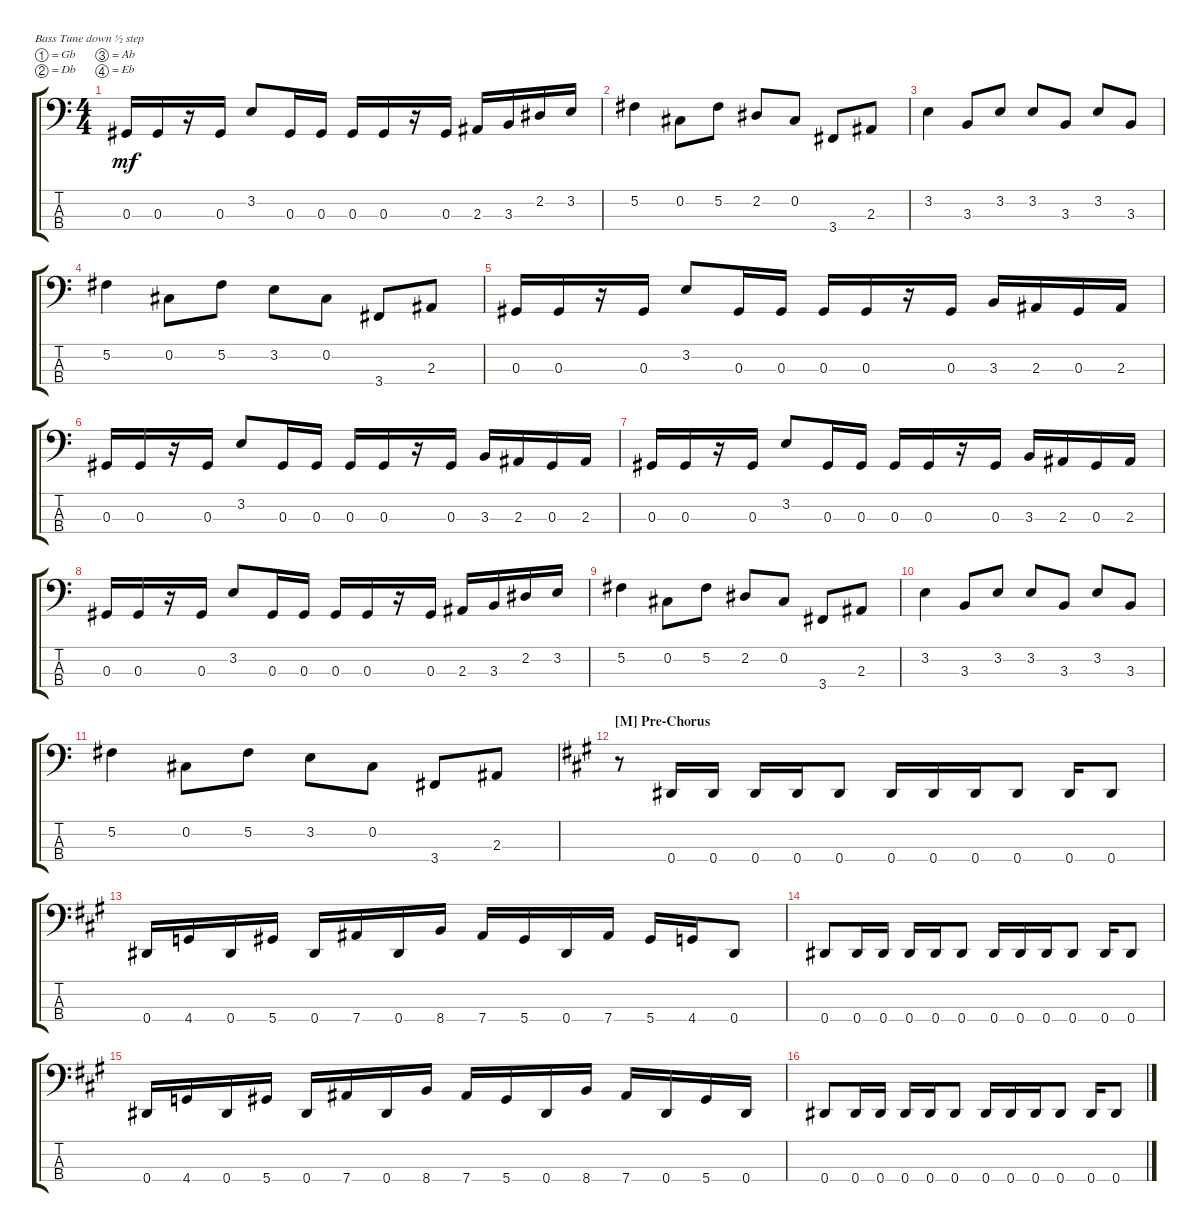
\defaultSystemsLayout 4
\bracketExtendMode groupsimilarinstruments
\singleTrackTrackNamePolicy hidden
\multiTrackTrackNamePolicy hidden
\firstSystemTrackNameOrientation horizontal
\otherSystemsTrackNameOrientation horizontal
\track ("Виталий Дубинин" "E-Bass") {instrument electricbassfinger}
\staff {score tabs}
\tuning (Gb2 Db2 Ab1 Eb1)
\ts (4 4)
\tempo (110 hide)
\clef f4
\scale
1.03909
\ks c
0.3.16{dy mf} 0.3.16 r.16 0.3.16 3.2.8 0.3.16 0.3.16 0.3.16 0.3.16 r.16 0.3.16 2.3.16 3.3.16 2.2.16 3.2.16 |
\scale
0.960908 5.2.4 0.2.8 5.2.8 2.2.8 0.2.8 3.4.8 2.3.8 |
\scale
1.03909 3.2.4 3.3.8 3.2.8 3.2.8 3.3.8 3.2.8 3.3.8 |
\scale
0.960908 5.2.4 0.2.8 5.2.8 3.2.8 0.2.8 3.4.8 2.3.8 |
\scale
1.03909 0.3.16 0.3.16 r.16 0.3.16 3.2.8 0.3.16 0.3.16 0.3.16 0.3.16 r.16 0.3.16 3.3.16 2.3.16 0.3.16 2.3.16 |
\scale
0.960908 0.3.16 0.3.16 r.16 0.3.16 3.2.8 0.3.16 0.3.16 0.3.16 0.3.16 r.16 0.3.16 3.3.16 2.3.16 0.3.16 2.3.16 |
\scale
1.03909 0.3.16 0.3.16 r.16 0.3.16 3.2.8 0.3.16 0.3.16 0.3.16 0.3.16 r.16 0.3.16 3.3.16 2.3.16 0.3.16 2.3.16 |
\scale
0.960908 0.3.16 0.3.16 r.16 0.3.16 3.2.8 0.3.16 0.3.16 0.3.16 0.3.16 r.16 0.3.16 2.3.16 3.3.16 2.2.16 3.2.16 |
\scale
1.03909 5.2.4 0.2.8 5.2.8 2.2.8 0.2.8 3.4.8 2.3.8 |
\scale
0.960908 3.2.4 3.3.8 3.2.8 3.2.8 3.3.8 3.2.8 3.3.8 |
\scale
1.03909 5.2.4 0.2.8 5.2.8 3.2.8 0.2.8 3.4.8 2.3.8 |
\section ("M" "Pre-Chorus")
\scale
0.960908
\ks a
r.8 0.4.16 0.4.16 0.4.16 0.4.16 0.4.8 0.4.16 0.4.16 0.4.16 0.4.8 0.4.16 0.4.8 |
\scale
1.03909 0.4.16 4.4.16 0.4.16 5.4.16 0.4.16 7.4.16 0.4.16 8.4.16 7.4.16 5.4.16 0.4.16 7.4.16 5.4.16 4.4.16 0.4.8 |
\scale
0.960908 0.4.8 0.4.16 0.4.16 0.4.16 0.4.16 0.4.8 0.4.16 0.4.16 0.4.16 0.4.8 0.4.16 0.4.8 |
\scale
1.03909 0.4.16 4.4.16 0.4.16 5.4.16 0.4.16 7.4.16 0.4.16 8.4.16 7.4.16 5.4.16 0.4.16 8.4.16 7.4.16 0.4.16 5.4.16 0.4.16 |
\scale
0.960908 0.4.8 0.4.16 0.4.16 0.4.16 0.4.16 0.4.8 0.4.16 0.4.16 0.4.16 0.4.8 0.4.16 0.4.8
